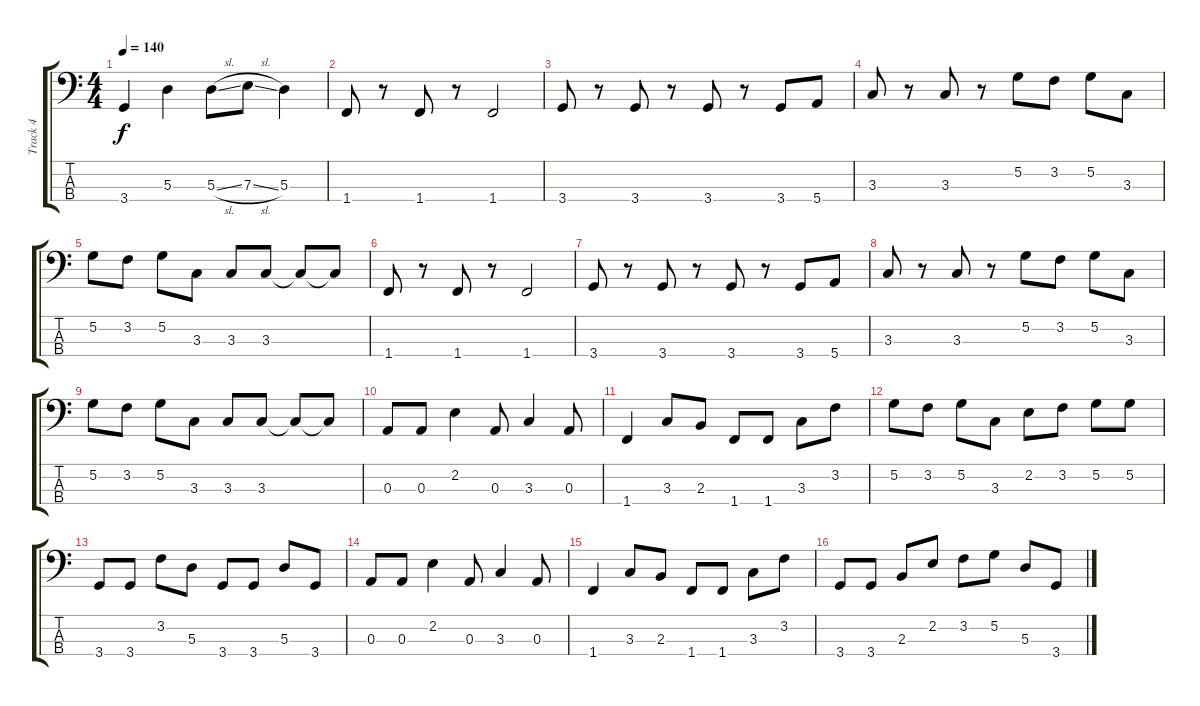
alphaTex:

\track ("Track 4" "Track 4") {instrument electricbassfinger}
\staff {score tabs}
\tuning (G2 D2 A1 E1) {hide}
\ts (4 4)
\tempo 140
\clef f4
\ks c
3.4.4{dy f} 5.3.4 5.3{sl}.8 7.3{sl}.8 5.3.4 |
1.4.8 r.8 1.4.8 r.8 1.4.2 |
3.4.8 r.8 3.4.8 r.8 3.4.8 r.8 3.4.8 5.4.8 |
3.3.8 r.8 3.3.8 r.8 5.2.8 3.2.8 5.2.8 3.3.8 |
5.2.8 3.2.8 5.2.8 3.3.8 3.3.8 3.3.8 3.3{t}.8 3.3{t}.8 |
1.4.8 r.8 1.4.8 r.8 1.4.2 |
3.4.8 r.8 3.4.8 r.8 3.4.8 r.8 3.4.8 5.4.8 |
3.3.8 r.8 3.3.8 r.8 5.2.8 3.2.8 5.2.8 3.3.8 |
5.2.8 3.2.8 5.2.8 3.3.8 3.3.8 3.3.8 3.3{t}.8 3.3{t}.8 |
0.3.8 0.3.8 2.2.4 0.3.8 3.3.4 0.3.8 |
1.4.4 3.3.8 2.3.8 1.4.8 1.4.8 3.3.8 3.2.8 |
5.2.8 3.2.8 5.2.8 3.3.8 2.2.8 3.2.8 5.2.8 5.2.8 |
3.4.8 3.4.8 3.2.8 5.3.8 3.4.8 3.4.8 5.3.8 3.4.8 |
0.3.8 0.3.8 2.2.4 0.3.8 3.3.4 0.3.8 |
1.4.4 3.3.8 2.3.8 1.4.8 1.4.8 3.3.8 3.2.8 |
3.4.8 3.4.8 2.3.8 2.2.8 3.2.8 5.2.8 5.3.8 3.4.8
